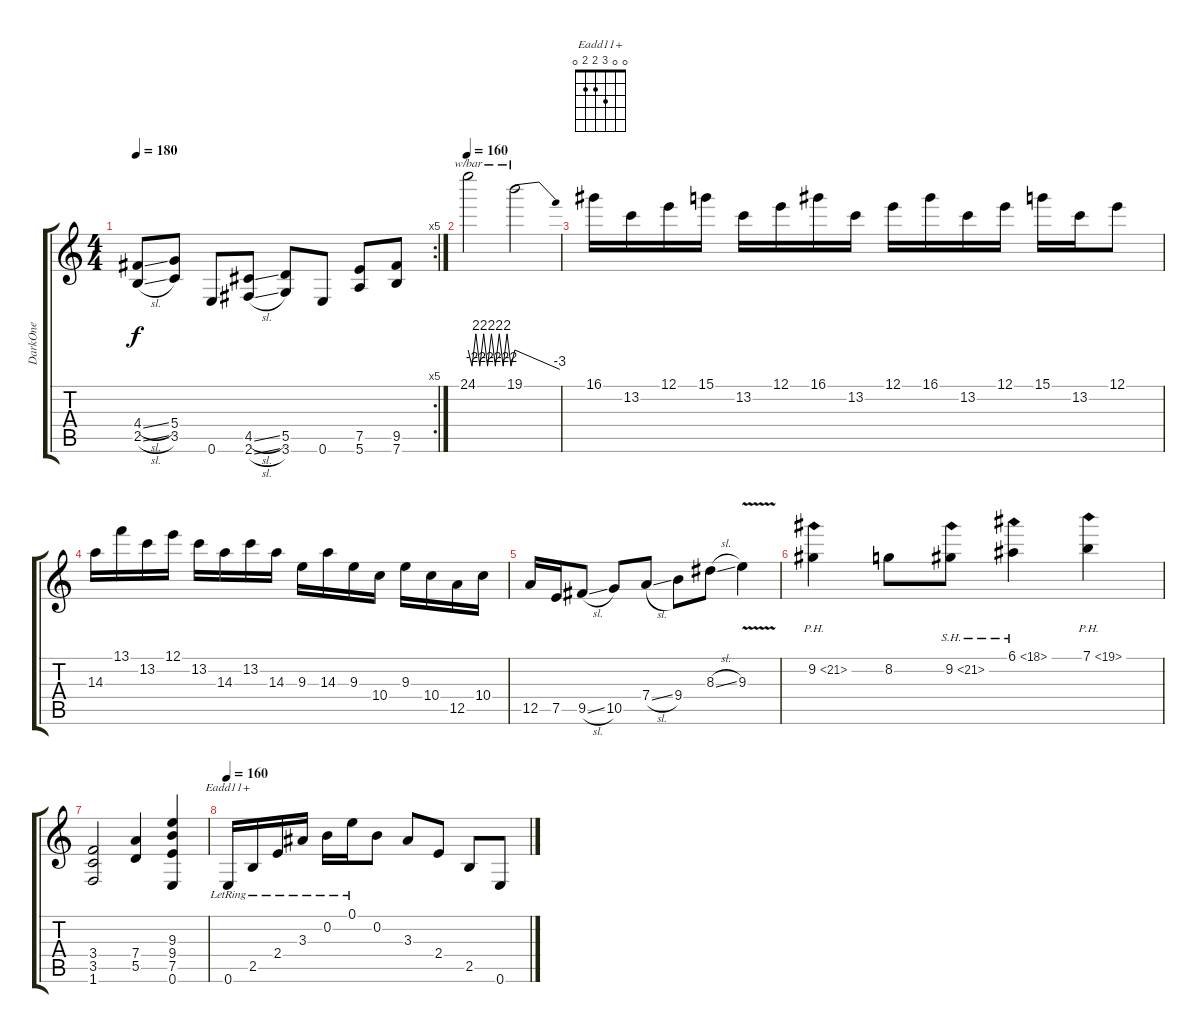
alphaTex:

\track ("DarkOne" "DarkOne") {instrument distortionguitar}
\staff {score tabs}
\tuning (E4 B3 G3 D3 A2 E2) {hide}
\chord ("Eadd11+" 0 0 3 2 2 0)
\rc 5
\ts (4 4)
\tempo 180
\clef g2
\ks c
(4.4{sl} 2.5{sl}).8{dy f} (5.4 3.5).8 0.6.8 (4.5{sl} 2.6{sl}).8 (5.5 3.6).8 0.6.8 (7.5 5.6).8 (9.5 7.6).8 |
\tempo 160
24.1.2{tbe (custom default 0 0 5 -8 10 8 15 -8 20 8 25 -8 30 8 35 -8 40 8 45 -8 50 8 55 -8 60 0)} 19.1.2{tbe (dive default 0 0 60 -12)} |
16.1.16 13.2.16 12.1.16 15.1.16 13.2.16 12.1.16 16.1.16 13.2.16 12.1.16 16.1.16 13.2.16 12.1.16 15.1.16 13.2.16 12.1.8 |
14.3.16 13.1.16 13.2.16 12.1.16 13.2.16 14.3.16 13.2.16 14.3.16 9.3.16 14.3.16 9.3.16 10.4.16 9.3.16 10.4.16 12.5.16 10.4.16 |
12.5.16 7.5.16 9.5{sl}.8 10.5.8 7.4{sl}.8 9.4.8 8.3{sl}.8 9.3{v}.4 |
9.2{ph 12}.4 8.2.8 9.2{sh 12}.8 6.1{sh 12}.4 7.1{ph 12}.4 |
(3.4 3.5 1.6).2 (7.4 5.5).4 (9.3 9.4 7.5 0.6).4 |
\tempo 160
0.6{lr}.16{ch "Eadd11+" instrument acousticguitarsteel} 2.5{lr}.16 2.4{lr}.16 3.3{lr}.16 0.2{lr}.16 0.1{lr}.16 0.2.8 3.3.8 2.4.8 2.5.8 0.6.8
